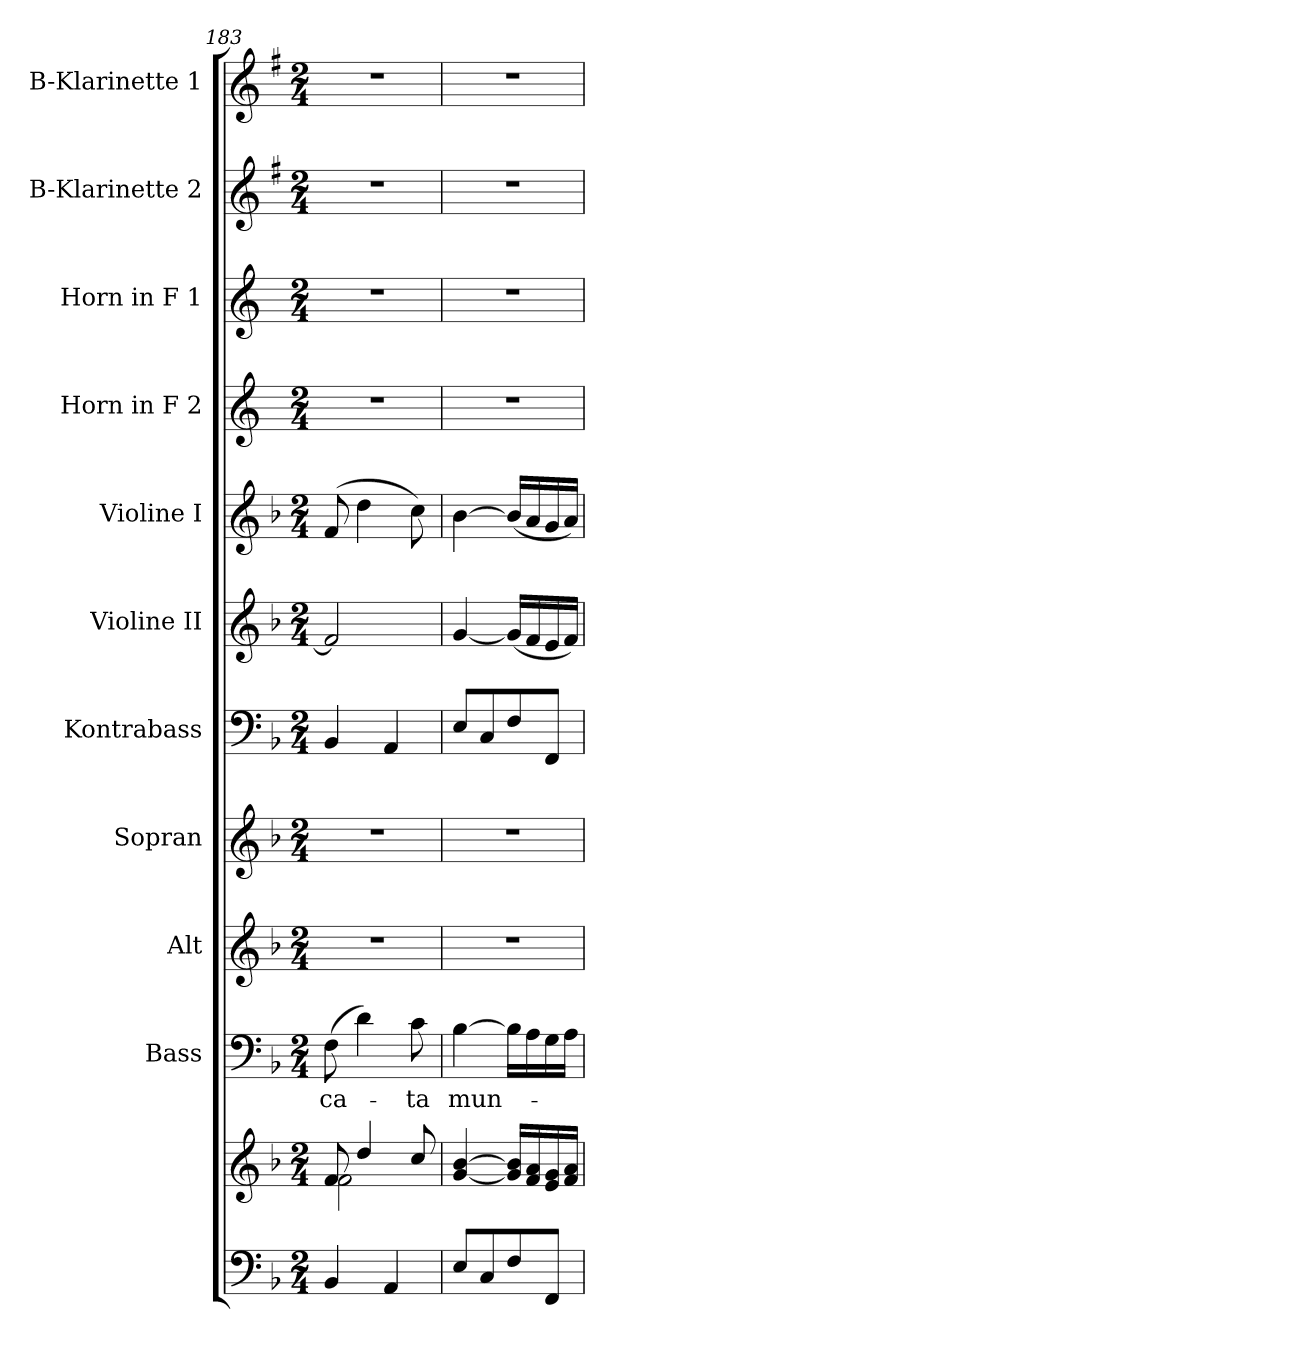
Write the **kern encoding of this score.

**kern	**kern	**kern	**text	**kern	**kern	**kern	**kern	**kern	**kern	**kern	**kern	**kern
*part11	*part11	*part10	*part10	*part9	*part8	*part7	*part6	*part5	*part4	*part3	*part2	*part1
*staff12	*staff11	*staff10	*staff10	*staff9	*staff8	*staff7	*staff6	*staff5	*staff4	*staff3	*staff2	*staff1
*	*	*I"Bass	*	*I"Alt	*I"Sopran	*I"Kontrabass	*I"Violine II	*I"Violine I	*I"Horn in F 2	*I"Horn in F 1	*I"B-Klarinette 2	*I"B-Klarinette 1
*	*	*I'B.	*	*I'A.	*I'S.	*I'Kb.	*I'Vl. II	*I'Vl. I	*	*	*I'B Kl. 2	*I'B Kl. 1
*clefF4	*clefG2	*clefF4	*	*clefG2	*clefG2	*clefF4	*clefG2	*clefG2	*clefG2	*clefG2	*clefG2	*clefG2
*	*	*	*	*	*	*ITrd7c12	*	*	*ITrd4c7	*ITrd4c7	*ITrd1c2	*ITrd1c2
*k[b-]	*k[b-]	*k[b-]	*	*k[b-]	*k[b-]	*k[b-]	*k[b-]	*k[b-]	*k[b-]	*k[b-]	*k[b-]	*k[b-]
*F:	*F:	*F:	*	*F:	*F:	*F:	*F:	*F:	*F:	*F:	*F:	*F:
*M2/4	*M2/4	*M2/4	*	*M2/4	*M2/4	*M2/4	*M2/4	*M2/4	*M2/4	*M2/4	*M2/4	*M2/4
=183	=183	=183	=183	=183	=183	=183	=183	=183	=183	=183	=183	=183
*	*^	*	*	*	*	*	*	*	*	*	*	*
!	!	!	!	!LO:LY:b	!	!	!	!	!	!	!	!	!
4BB-/	8f/	2f\	(>8F\	-ca-	2r	2r	4BBB-/	2f/]	(8f/	2r	2r	2r	2r
.	4dd/	.	4d\)	.	.	.	.	.	4dd\	.	.	.	.
4AA/	.	.	.	.	.	.	4AAA/	.	.	.	.	.	.
!	!	!	!	!LO:LY:b	!	!	!	!	!	!	!	!	!
.	8cc/	.	8c\	-ta	.	.	.	.	8cc\)	.	.	.	.
*	*v	*v	*	*	*	*	*	*	*	*	*	*	*
=184	=184	=184	=184	=184	=184	=184	=184	=184	=184	=184	=184	=184
!	!	!	!LO:LY:b	!	!	!	!	!	!	!	!	!
8E/L	[4g/ [4b-/	[4B-\	mun-	2r	2r	8EE/L	[4g/	[4b-\	2r	2r	2r	2r
8C/	.	.	.	.	.	8CC/	.	.	.	.	.	.
8F/	16g/] 16b-/]LL	16B-\LL]	.	.	.	8FF/	(<16g/LL]	(<16b-/LL]	.	.	.	.
.	16f/ 16a/	16A\	.	.	.	.	16f/	16a/	.	.	.	.
8FF/J	16e/ 16g/	16G\	.	.	.	8FFF/J	16e/	16g/	.	.	.	.
.	16f/ 16a/JJ	16A\JJ	.	.	.	.	16f/JJ)	16a/JJ)	.	.	.	.
=	=	=	=	=	=	=	=	=	=	=	=	=
*-	*-	*-	*-	*-	*-	*-	*-	*-	*-	*-	*-	*-
